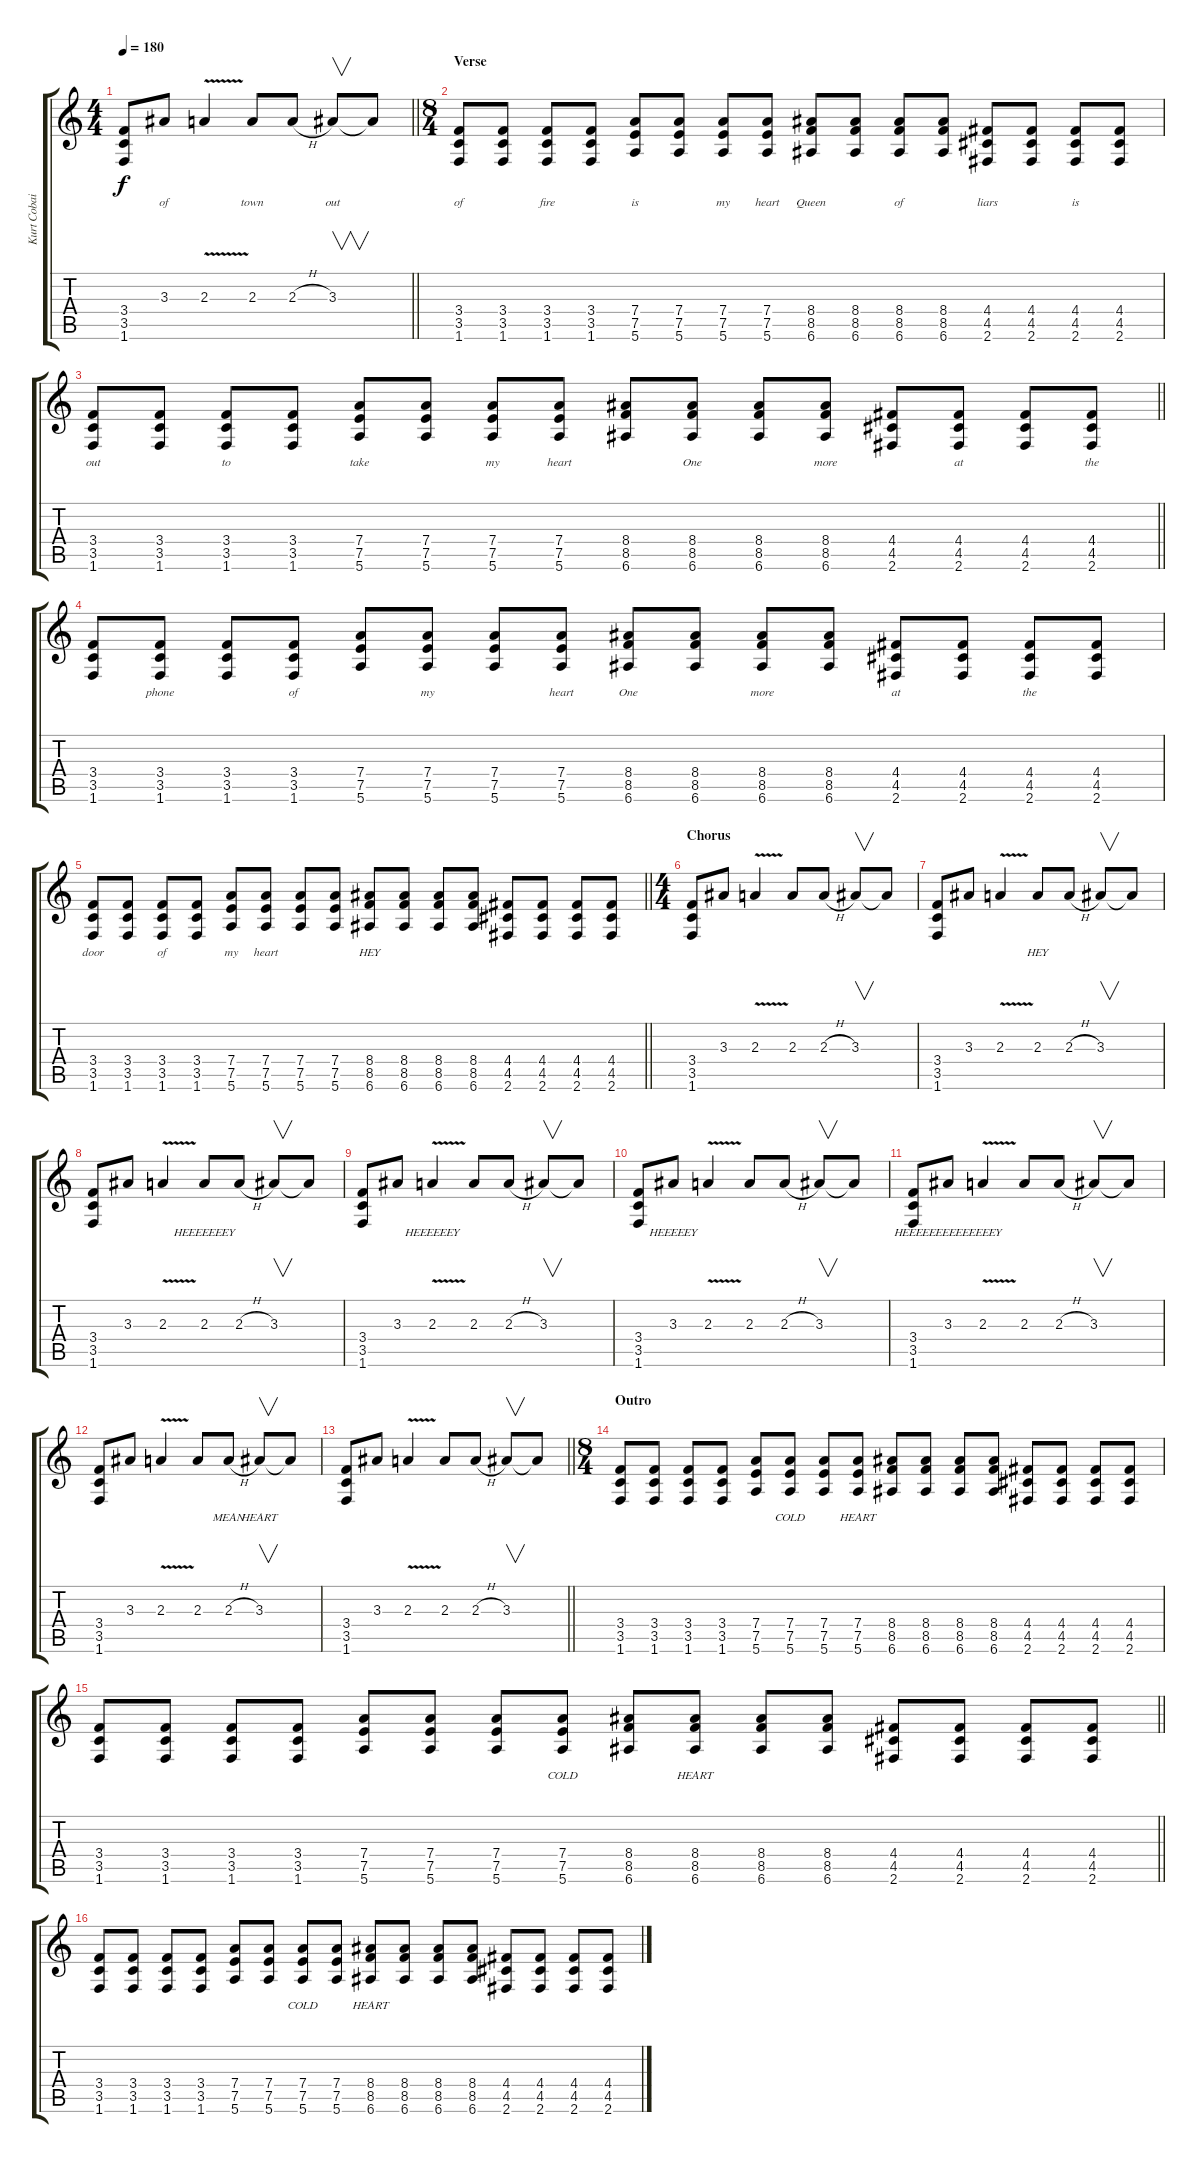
\track ("Kurt Cobain" "Kurt Cobai") {instrument distortionguitar}
\staff {score tabs}
\tuning (E4 B3 G3 D3 A2 E2) {hide}
\ts (4 4)
\tempo 180
\clef g2
\barLineRight lightlight
\ks c
(3.4 3.5 1.6).8{lyrics (0 "") lyrics (1 "") lyrics (2 "") lyrics (3 "") lyrics (4 "") dy f} 3.3.8{lyrics (0 "of") lyrics (1 "") lyrics (2 "") lyrics (3 "") lyrics (4 "")} 2.3{v}.4{lyrics (0 "") lyrics (1 "") lyrics (2 "") lyrics (3 "") lyrics (4 "")} 2.3.8{lyrics (0 "town") lyrics (1 "") lyrics (2 "") lyrics (3 "") lyrics (4 "")} 2.3{h}.8{lyrics (0 "") lyrics (1 "") lyrics (2 "") lyrics (3 "") lyrics (4 "")} 3.3.8{v lyrics (0 "out") lyrics (1 "") lyrics (2 "") lyrics (3 "") lyrics (4 "")} 3.3{t}.8{lyrics (0 "") lyrics (1 "") lyrics (2 "") lyrics (3 "") lyrics (4 "")} |
\ts (8 4)
\section ("" "Verse")
(3.4 3.5 1.6).8{lyrics (0 "of") lyrics (1 "") lyrics (2 "") lyrics (3 "") lyrics (4 "")} (3.4 3.5 1.6).8{lyrics (0 "") lyrics (1 "") lyrics (2 "") lyrics (3 "") lyrics (4 "")} (3.4 3.5 1.6).8{lyrics (0 "fire") lyrics (1 "") lyrics (2 "") lyrics (3 "") lyrics (4 "")} (3.4 3.5 1.6).8{lyrics (0 "") lyrics (1 "") lyrics (2 "") lyrics (3 "") lyrics (4 "")} (7.4 7.5 5.6).8{lyrics (0 "is") lyrics (1 "") lyrics (2 "") lyrics (3 "") lyrics (4 "")} (7.4 7.5 5.6).8{lyrics (0 "") lyrics (1 "") lyrics (2 "") lyrics (3 "") lyrics (4 "")} (7.4 7.5 5.6).8{lyrics (0 "my") lyrics (1 "") lyrics (2 "") lyrics (3 "") lyrics (4 "")} (7.4 7.5 5.6).8{lyrics (0 "heart") lyrics (1 "") lyrics (2 "") lyrics (3 "") lyrics (4 "")} (8.4 8.5 6.6).8{lyrics (0 "Queen") lyrics (1 "") lyrics (2 "") lyrics (3 "") lyrics (4 "")} (8.4 8.5 6.6).8{lyrics (0 "") lyrics (1 "") lyrics (2 "") lyrics (3 "") lyrics (4 "")} (8.4 8.5 6.6).8{lyrics (0 "of") lyrics (1 "") lyrics (2 "") lyrics (3 "") lyrics (4 "")} (8.4 8.5 6.6).8{lyrics (0 "") lyrics (1 "") lyrics (2 "") lyrics (3 "") lyrics (4 "")} (4.4 4.5 2.6).8{lyrics (0 "liars") lyrics (1 "") lyrics (2 "") lyrics (3 "") lyrics (4 "")} (4.4 4.5 2.6).8{lyrics (0 "") lyrics (1 "") lyrics (2 "") lyrics (3 "") lyrics (4 "")} (4.4 4.5 2.6).8{lyrics (0 "is") lyrics (1 "") lyrics (2 "") lyrics (3 "") lyrics (4 "")} (4.4 4.5 2.6).8{lyrics (0 "") lyrics (1 "") lyrics (2 "") lyrics (3 "") lyrics (4 "")} |
\barLineRight lightlight
(3.4 3.5 1.6).8{lyrics (0 "out") lyrics (1 "") lyrics (2 "") lyrics (3 "") lyrics (4 "")} (3.4 3.5 1.6).8{lyrics (0 "") lyrics (1 "") lyrics (2 "") lyrics (3 "") lyrics (4 "")} (3.4 3.5 1.6).8{lyrics (0 "to") lyrics (1 "") lyrics (2 "") lyrics (3 "") lyrics (4 "")} (3.4 3.5 1.6).8{lyrics (0 "") lyrics (1 "") lyrics (2 "") lyrics (3 "") lyrics (4 "")} (7.4 7.5 5.6).8{lyrics (0 "take") lyrics (1 "") lyrics (2 "") lyrics (3 "") lyrics (4 "")} (7.4 7.5 5.6).8{lyrics (0 "") lyrics (1 "") lyrics (2 "") lyrics (3 "") lyrics (4 "")} (7.4 7.5 5.6).8{lyrics (0 "my") lyrics (1 "") lyrics (2 "") lyrics (3 "") lyrics (4 "")} (7.4 7.5 5.6).8{lyrics (0 "heart") lyrics (1 "") lyrics (2 "") lyrics (3 "") lyrics (4 "")} (8.4 8.5 6.6).8{lyrics (0 "") lyrics (1 "") lyrics (2 "") lyrics (3 "") lyrics (4 "")} (8.4 8.5 6.6).8{lyrics (0 "One") lyrics (1 "") lyrics (2 "") lyrics (3 "") lyrics (4 "")} (8.4 8.5 6.6).8{lyrics (0 "") lyrics (1 "") lyrics (2 "") lyrics (3 "") lyrics (4 "")} (8.4 8.5 6.6).8{lyrics (0 "more") lyrics (1 "") lyrics (2 "") lyrics (3 "") lyrics (4 "")} (4.4 4.5 2.6).8{lyrics (0 "") lyrics (1 "") lyrics (2 "") lyrics (3 "") lyrics (4 "")} (4.4 4.5 2.6).8{lyrics (0 "at") lyrics (1 "") lyrics (2 "") lyrics (3 "") lyrics (4 "")} (4.4 4.5 2.6).8{lyrics (0 "") lyrics (1 "") lyrics (2 "") lyrics (3 "") lyrics (4 "")} (4.4 4.5 2.6).8{lyrics (0 "the") lyrics (1 "") lyrics (2 "") lyrics (3 "") lyrics (4 "")} |
(3.4 3.5 1.6).8{lyrics (0 "") lyrics (1 "") lyrics (2 "") lyrics (3 "") lyrics (4 "")} (3.4 3.5 1.6).8{lyrics (0 "phone") lyrics (1 "") lyrics (2 "") lyrics (3 "") lyrics (4 "")} (3.4 3.5 1.6).8{lyrics (0 "") lyrics (1 "") lyrics (2 "") lyrics (3 "") lyrics (4 "")} (3.4 3.5 1.6).8{lyrics (0 "of") lyrics (1 "") lyrics (2 "") lyrics (3 "") lyrics (4 "")} (7.4 7.5 5.6).8{lyrics (0 "") lyrics (1 "") lyrics (2 "") lyrics (3 "") lyrics (4 "")} (7.4 7.5 5.6).8{lyrics (0 "my") lyrics (1 "") lyrics (2 "") lyrics (3 "") lyrics (4 "")} (7.4 7.5 5.6).8{lyrics (0 "") lyrics (1 "") lyrics (2 "") lyrics (3 "") lyrics (4 "")} (7.4 7.5 5.6).8{lyrics (0 "heart") lyrics (1 "") lyrics (2 "") lyrics (3 "") lyrics (4 "")} (8.4 8.5 6.6).8{lyrics (0 "One") lyrics (1 "") lyrics (2 "") lyrics (3 "") lyrics (4 "")} (8.4 8.5 6.6).8{lyrics (0 "") lyrics (1 "") lyrics (2 "") lyrics (3 "") lyrics (4 "")} (8.4 8.5 6.6).8{lyrics (0 "more") lyrics (1 "") lyrics (2 "") lyrics (3 "") lyrics (4 "")} (8.4 8.5 6.6).8{lyrics (0 "") lyrics (1 "") lyrics (2 "") lyrics (3 "") lyrics (4 "")} (4.4 4.5 2.6).8{lyrics (0 "at") lyrics (1 "") lyrics (2 "") lyrics (3 "") lyrics (4 "")} (4.4 4.5 2.6).8{lyrics (0 "") lyrics (1 "") lyrics (2 "") lyrics (3 "") lyrics (4 "")} (4.4 4.5 2.6).8{lyrics (0 "the") lyrics (1 "") lyrics (2 "") lyrics (3 "") lyrics (4 "")} (4.4 4.5 2.6).8{lyrics (0 "") lyrics (1 "") lyrics (2 "") lyrics (3 "") lyrics (4 "")} |
\barLineRight lightlight
(3.4 3.5 1.6).8{lyrics (0 "door") lyrics (1 "") lyrics (2 "") lyrics (3 "") lyrics (4 "")} (3.4 3.5 1.6).8{lyrics (0 "") lyrics (1 "") lyrics (2 "") lyrics (3 "") lyrics (4 "")} (3.4 3.5 1.6).8{lyrics (0 "of") lyrics (1 "") lyrics (2 "") lyrics (3 "") lyrics (4 "")} (3.4 3.5 1.6).8{lyrics (0 "") lyrics (1 "") lyrics (2 "") lyrics (3 "") lyrics (4 "")} (7.4 7.5 5.6).8{lyrics (0 "my") lyrics (1 "") lyrics (2 "") lyrics (3 "") lyrics (4 "")} (7.4 7.5 5.6).8{lyrics (0 "heart") lyrics (1 "") lyrics (2 "") lyrics (3 "") lyrics (4 "")} (7.4 7.5 5.6).8{lyrics (0 "") lyrics (1 "") lyrics (2 "") lyrics (3 "") lyrics (4 "")} (7.4 7.5 5.6).8{lyrics (0 "") lyrics (1 "") lyrics (2 "") lyrics (3 "") lyrics (4 "")} (8.4 8.5 6.6).8{lyrics (0 "HEY") lyrics (1 "") lyrics (2 "") lyrics (3 "") lyrics (4 "")} (8.4 8.5 6.6).8{lyrics (0 "") lyrics (1 "") lyrics (2 "") lyrics (3 "") lyrics (4 "")} (8.4 8.5 6.6).8{lyrics (0 "") lyrics (1 "") lyrics (2 "") lyrics (3 "") lyrics (4 "")} (8.4 8.5 6.6).8{lyrics (0 "") lyrics (1 "") lyrics (2 "") lyrics (3 "") lyrics (4 "")} (4.4 4.5 2.6).8{lyrics (0 "") lyrics (1 "") lyrics (2 "") lyrics (3 "") lyrics (4 "")} (4.4 4.5 2.6).8{lyrics (0 "") lyrics (1 "") lyrics (2 "") lyrics (3 "") lyrics (4 "")} (4.4 4.5 2.6).8{lyrics (0 "") lyrics (1 "") lyrics (2 "") lyrics (3 "") lyrics (4 "")} (4.4 4.5 2.6).8{lyrics (0 "") lyrics (1 "") lyrics (2 "") lyrics (3 "") lyrics (4 "")} |
\ts (4 4)
\section ("" "Chorus")
(3.4 3.5 1.6).8{lyrics (0 "") lyrics (1 "") lyrics (2 "") lyrics (3 "") lyrics (4 "")} 3.3.8{lyrics (0 "") lyrics (1 "") lyrics (2 "") lyrics (3 "") lyrics (4 "")} 2.3{v}.4{lyrics (0 "") lyrics (1 "") lyrics (2 "") lyrics (3 "") lyrics (4 "")} 2.3.8{lyrics (0 "") lyrics (1 "") lyrics (2 "") lyrics (3 "") lyrics (4 "")} 2.3{h}.8{lyrics (0 "") lyrics (1 "") lyrics (2 "") lyrics (3 "") lyrics (4 "")} 3.3.8{v lyrics (0 "") lyrics (1 "") lyrics (2 "") lyrics (3 "") lyrics (4 "")} 3.3{t}.8{lyrics (0 "") lyrics (1 "") lyrics (2 "") lyrics (3 "") lyrics (4 "")} |
(3.4 3.5 1.6).8{lyrics (0 "") lyrics (1 "") lyrics (2 "") lyrics (3 "") lyrics (4 "")} 3.3.8{lyrics (0 "") lyrics (1 "") lyrics (2 "") lyrics (3 "") lyrics (4 "")} 2.3{v}.4{lyrics (0 "") lyrics (1 "") lyrics (2 "") lyrics (3 "") lyrics (4 "")} 2.3.8{lyrics (0 "HEY") lyrics (1 "") lyrics (2 "") lyrics (3 "") lyrics (4 "")} 2.3{h}.8{lyrics (0 "") lyrics (1 "") lyrics (2 "") lyrics (3 "") lyrics (4 "")} 3.3.8{v lyrics (0 "") lyrics (1 "") lyrics (2 "") lyrics (3 "") lyrics (4 "")} 3.3{t}.8{lyrics (0 "") lyrics (1 "") lyrics (2 "") lyrics (3 "") lyrics (4 "")} |
(3.4 3.5 1.6).8{lyrics (0 "") lyrics (1 "") lyrics (2 "") lyrics (3 "") lyrics (4 "")} 3.3.8{lyrics (0 "") lyrics (1 "") lyrics (2 "") lyrics (3 "") lyrics (4 "")} 2.3{v}.4{lyrics (0 "") lyrics (1 "") lyrics (2 "") lyrics (3 "") lyrics (4 "")} 2.3.8{lyrics (0 "HEEEEEEEY") lyrics (1 "") lyrics (2 "") lyrics (3 "") lyrics (4 "")} 2.3{h}.8{lyrics (0 "") lyrics (1 "") lyrics (2 "") lyrics (3 "") lyrics (4 "")} 3.3.8{v lyrics (0 "") lyrics (1 "") lyrics (2 "") lyrics (3 "") lyrics (4 "")} 3.3{t}.8{lyrics (0 "") lyrics (1 "") lyrics (2 "") lyrics (3 "") lyrics (4 "")} |
(3.4 3.5 1.6).8{lyrics (0 "") lyrics (1 "") lyrics (2 "") lyrics (3 "") lyrics (4 "")} 3.3.8{lyrics (0 "") lyrics (1 "") lyrics (2 "") lyrics (3 "") lyrics (4 "")} 2.3{v}.4{lyrics (0 "HEEEEEEY") lyrics (1 "") lyrics (2 "") lyrics (3 "") lyrics (4 "")} 2.3.8{lyrics (0 "") lyrics (1 "") lyrics (2 "") lyrics (3 "") lyrics (4 "")} 2.3{h}.8{lyrics (0 "") lyrics (1 "") lyrics (2 "") lyrics (3 "") lyrics (4 "")} 3.3.8{v lyrics (0 "") lyrics (1 "") lyrics (2 "") lyrics (3 "") lyrics (4 "")} 3.3{t}.8{lyrics (0 "") lyrics (1 "") lyrics (2 "") lyrics (3 "") lyrics (4 "")} |
(3.4 3.5 1.6).8{lyrics (0 "") lyrics (1 "") lyrics (2 "") lyrics (3 "") lyrics (4 "")} 3.3.8{lyrics (0 "HEEEEEY") lyrics (1 "") lyrics (2 "") lyrics (3 "") lyrics (4 "")} 2.3{v}.4{lyrics (0 "") lyrics (1 "") lyrics (2 "") lyrics (3 "") lyrics (4 "")} 2.3.8{lyrics (0 "") lyrics (1 "") lyrics (2 "") lyrics (3 "") lyrics (4 "")} 2.3{h}.8{lyrics (0 "") lyrics (1 "") lyrics (2 "") lyrics (3 "") lyrics (4 "")} 3.3.8{v lyrics (0 "") lyrics (1 "") lyrics (2 "") lyrics (3 "") lyrics (4 "")} 3.3{t}.8{lyrics (0 "") lyrics (1 "") lyrics (2 "") lyrics (3 "") lyrics (4 "")} |
(3.4 3.5 1.6).8{lyrics (0 "") lyrics (1 "") lyrics (2 "") lyrics (3 "") lyrics (4 "")} 3.3.8{lyrics (0 "HEEEEEEEEEEEEEEY") lyrics (1 "") lyrics (2 "") lyrics (3 "") lyrics (4 "")} 2.3{v}.4{lyrics (0 "") lyrics (1 "") lyrics (2 "") lyrics (3 "") lyrics (4 "")} 2.3.8{lyrics (0 "") lyrics (1 "") lyrics (2 "") lyrics (3 "") lyrics (4 "")} 2.3{h}.8{lyrics (0 "") lyrics (1 "") lyrics (2 "") lyrics (3 "") lyrics (4 "")} 3.3.8{v lyrics (0 "") lyrics (1 "") lyrics (2 "") lyrics (3 "") lyrics (4 "")} 3.3{t}.8{lyrics (0 "") lyrics (1 "") lyrics (2 "") lyrics (3 "") lyrics (4 "")} |
(3.4 3.5 1.6).8{lyrics (0 "") lyrics (1 "") lyrics (2 "") lyrics (3 "") lyrics (4 "")} 3.3.8{lyrics (0 "") lyrics (1 "") lyrics (2 "") lyrics (3 "") lyrics (4 "")} 2.3{v}.4{lyrics (0 "") lyrics (1 "") lyrics (2 "") lyrics (3 "") lyrics (4 "")} 2.3.8{lyrics (0 "") lyrics (1 "") lyrics (2 "") lyrics (3 "") lyrics (4 "")} 2.3{h}.8{lyrics (0 "MEAN") lyrics (1 "") lyrics (2 "") lyrics (3 "") lyrics (4 "")} 3.3.8{v lyrics (0 "HEART") lyrics (1 "") lyrics (2 "") lyrics (3 "") lyrics (4 "")} 3.3{t}.8{lyrics (0 "") lyrics (1 "") lyrics (2 "") lyrics (3 "") lyrics (4 "")} |
\barLineRight lightlight
(3.4 3.5 1.6).8{lyrics (0 "") lyrics (1 "") lyrics (2 "") lyrics (3 "") lyrics (4 "")} 3.3.8{lyrics (0 "") lyrics (1 "") lyrics (2 "") lyrics (3 "") lyrics (4 "")} 2.3{v}.4{lyrics (0 "") lyrics (1 "") lyrics (2 "") lyrics (3 "") lyrics (4 "")} 2.3.8{lyrics (0 "") lyrics (1 "") lyrics (2 "") lyrics (3 "") lyrics (4 "")} 2.3{h}.8{lyrics (0 "") lyrics (1 "") lyrics (2 "") lyrics (3 "") lyrics (4 "")} 3.3.8{v lyrics (0 "") lyrics (1 "") lyrics (2 "") lyrics (3 "") lyrics (4 "")} 3.3{t}.8{lyrics (0 "") lyrics (1 "") lyrics (2 "") lyrics (3 "") lyrics (4 "")} |
\ts (8 4)
\section ("" "Outro")
(3.4 3.5 1.6).8{lyrics (0 "") lyrics (1 "") lyrics (2 "") lyrics (3 "") lyrics (4 "")} (3.4 3.5 1.6).8{lyrics (0 "") lyrics (1 "") lyrics (2 "") lyrics (3 "") lyrics (4 "")} (3.4 3.5 1.6).8{lyrics (0 "") lyrics (1 "") lyrics (2 "") lyrics (3 "") lyrics (4 "")} (3.4 3.5 1.6).8{lyrics (0 "") lyrics (1 "") lyrics (2 "") lyrics (3 "") lyrics (4 "")} (7.4 7.5 5.6).8{lyrics (0 "") lyrics (1 "") lyrics (2 "") lyrics (3 "") lyrics (4 "")} (7.4 7.5 5.6).8{lyrics (0 "COLD") lyrics (1 "") lyrics (2 "") lyrics (3 "") lyrics (4 "")} (7.4 7.5 5.6).8{lyrics (0 "") lyrics (1 "") lyrics (2 "") lyrics (3 "") lyrics (4 "")} (7.4 7.5 5.6).8{lyrics (0 "HEART") lyrics (1 "") lyrics (2 "") lyrics (3 "") lyrics (4 "")} (8.4 8.5 6.6).8{lyrics (0 "") lyrics (1 "") lyrics (2 "") lyrics (3 "") lyrics (4 "")} (8.4 8.5 6.6).8{lyrics (0 "") lyrics (1 "") lyrics (2 "") lyrics (3 "") lyrics (4 "")} (8.4 8.5 6.6).8{lyrics (0 "") lyrics (1 "") lyrics (2 "") lyrics (3 "") lyrics (4 "")} (8.4 8.5 6.6).8{lyrics (0 "") lyrics (1 "") lyrics (2 "") lyrics (3 "") lyrics (4 "")} (4.4 4.5 2.6).8{lyrics (0 "") lyrics (1 "") lyrics (2 "") lyrics (3 "") lyrics (4 "")} (4.4 4.5 2.6).8{lyrics (0 "") lyrics (1 "") lyrics (2 "") lyrics (3 "") lyrics (4 "")} (4.4 4.5 2.6).8{lyrics (0 "") lyrics (1 "") lyrics (2 "") lyrics (3 "") lyrics (4 "")} (4.4 4.5 2.6).8{lyrics (0 "") lyrics (1 "") lyrics (2 "") lyrics (3 "") lyrics (4 "")} |
\barLineRight lightlight
(3.4 3.5 1.6).8{lyrics (0 "") lyrics (1 "") lyrics (2 "") lyrics (3 "") lyrics (4 "")} (3.4 3.5 1.6).8{lyrics (0 "") lyrics (1 "") lyrics (2 "") lyrics (3 "") lyrics (4 "")} (3.4 3.5 1.6).8{lyrics (0 "") lyrics (1 "") lyrics (2 "") lyrics (3 "") lyrics (4 "")} (3.4 3.5 1.6).8{lyrics (0 "") lyrics (1 "") lyrics (2 "") lyrics (3 "") lyrics (4 "")} (7.4 7.5 5.6).8{lyrics (0 "") lyrics (1 "") lyrics (2 "") lyrics (3 "") lyrics (4 "")} (7.4 7.5 5.6).8{lyrics (0 "") lyrics (1 "") lyrics (2 "") lyrics (3 "") lyrics (4 "")} (7.4 7.5 5.6).8{lyrics (0 "") lyrics (1 "") lyrics (2 "") lyrics (3 "") lyrics (4 "")} (7.4 7.5 5.6).8{lyrics (0 "COLD") lyrics (1 "") lyrics (2 "") lyrics (3 "") lyrics (4 "")} (8.4 8.5 6.6).8{lyrics (0 "") lyrics (1 "") lyrics (2 "") lyrics (3 "") lyrics (4 "")} (8.4 8.5 6.6).8{lyrics (0 "HEART") lyrics (1 "") lyrics (2 "") lyrics (3 "") lyrics (4 "")} (8.4 8.5 6.6).8{lyrics (0 "") lyrics (1 "") lyrics (2 "") lyrics (3 "") lyrics (4 "")} (8.4 8.5 6.6).8{lyrics (0 "") lyrics (1 "") lyrics (2 "") lyrics (3 "") lyrics (4 "")} (4.4 4.5 2.6).8{lyrics (0 "") lyrics (1 "") lyrics (2 "") lyrics (3 "") lyrics (4 "")} (4.4 4.5 2.6).8{lyrics (0 "") lyrics (1 "") lyrics (2 "") lyrics (3 "") lyrics (4 "")} (4.4 4.5 2.6).8{lyrics (0 "") lyrics (1 "") lyrics (2 "") lyrics (3 "") lyrics (4 "")} (4.4 4.5 2.6).8{lyrics (0 "") lyrics (1 "") lyrics (2 "") lyrics (3 "") lyrics (4 "")} |
(3.4 3.5 1.6).8{lyrics (0 "") lyrics (1 "") lyrics (2 "") lyrics (3 "") lyrics (4 "")} (3.4 3.5 1.6).8{lyrics (0 "") lyrics (1 "") lyrics (2 "") lyrics (3 "") lyrics (4 "")} (3.4 3.5 1.6).8{lyrics (0 "") lyrics (1 "") lyrics (2 "") lyrics (3 "") lyrics (4 "")} (3.4 3.5 1.6).8{lyrics (0 "") lyrics (1 "") lyrics (2 "") lyrics (3 "") lyrics (4 "")} (7.4 7.5 5.6).8{lyrics (0 "") lyrics (1 "") lyrics (2 "") lyrics (3 "") lyrics (4 "")} (7.4 7.5 5.6).8{lyrics (0 "") lyrics (1 "") lyrics (2 "") lyrics (3 "") lyrics (4 "")} (7.4 7.5 5.6).8{lyrics (0 "COLD") lyrics (1 "") lyrics (2 "") lyrics (3 "") lyrics (4 "")} (7.4 7.5 5.6).8{lyrics (0 "") lyrics (1 "") lyrics (2 "") lyrics (3 "") lyrics (4 "")} (8.4 8.5 6.6).8{lyrics (0 "HEART") lyrics (1 "") lyrics (2 "") lyrics (3 "") lyrics (4 "")} (8.4 8.5 6.6).8{lyrics (0 "") lyrics (1 "") lyrics (2 "") lyrics (3 "") lyrics (4 "")} (8.4 8.5 6.6).8{lyrics (0 "") lyrics (1 "") lyrics (2 "") lyrics (3 "") lyrics (4 "")} (8.4 8.5 6.6).8{lyrics (0 "") lyrics (1 "") lyrics (2 "") lyrics (3 "") lyrics (4 "")} (4.4 4.5 2.6).8{lyrics (0 "") lyrics (1 "") lyrics (2 "") lyrics (3 "") lyrics (4 "")} (4.4 4.5 2.6).8{lyrics (0 "") lyrics (1 "") lyrics (2 "") lyrics (3 "") lyrics (4 "")} (4.4 4.5 2.6).8{lyrics (0 "") lyrics (1 "") lyrics (2 "") lyrics (3 "") lyrics (4 "")} (4.4 4.5 2.6).8{lyrics (0 "") lyrics (1 "") lyrics (2 "") lyrics (3 "") lyrics (4 "")}
